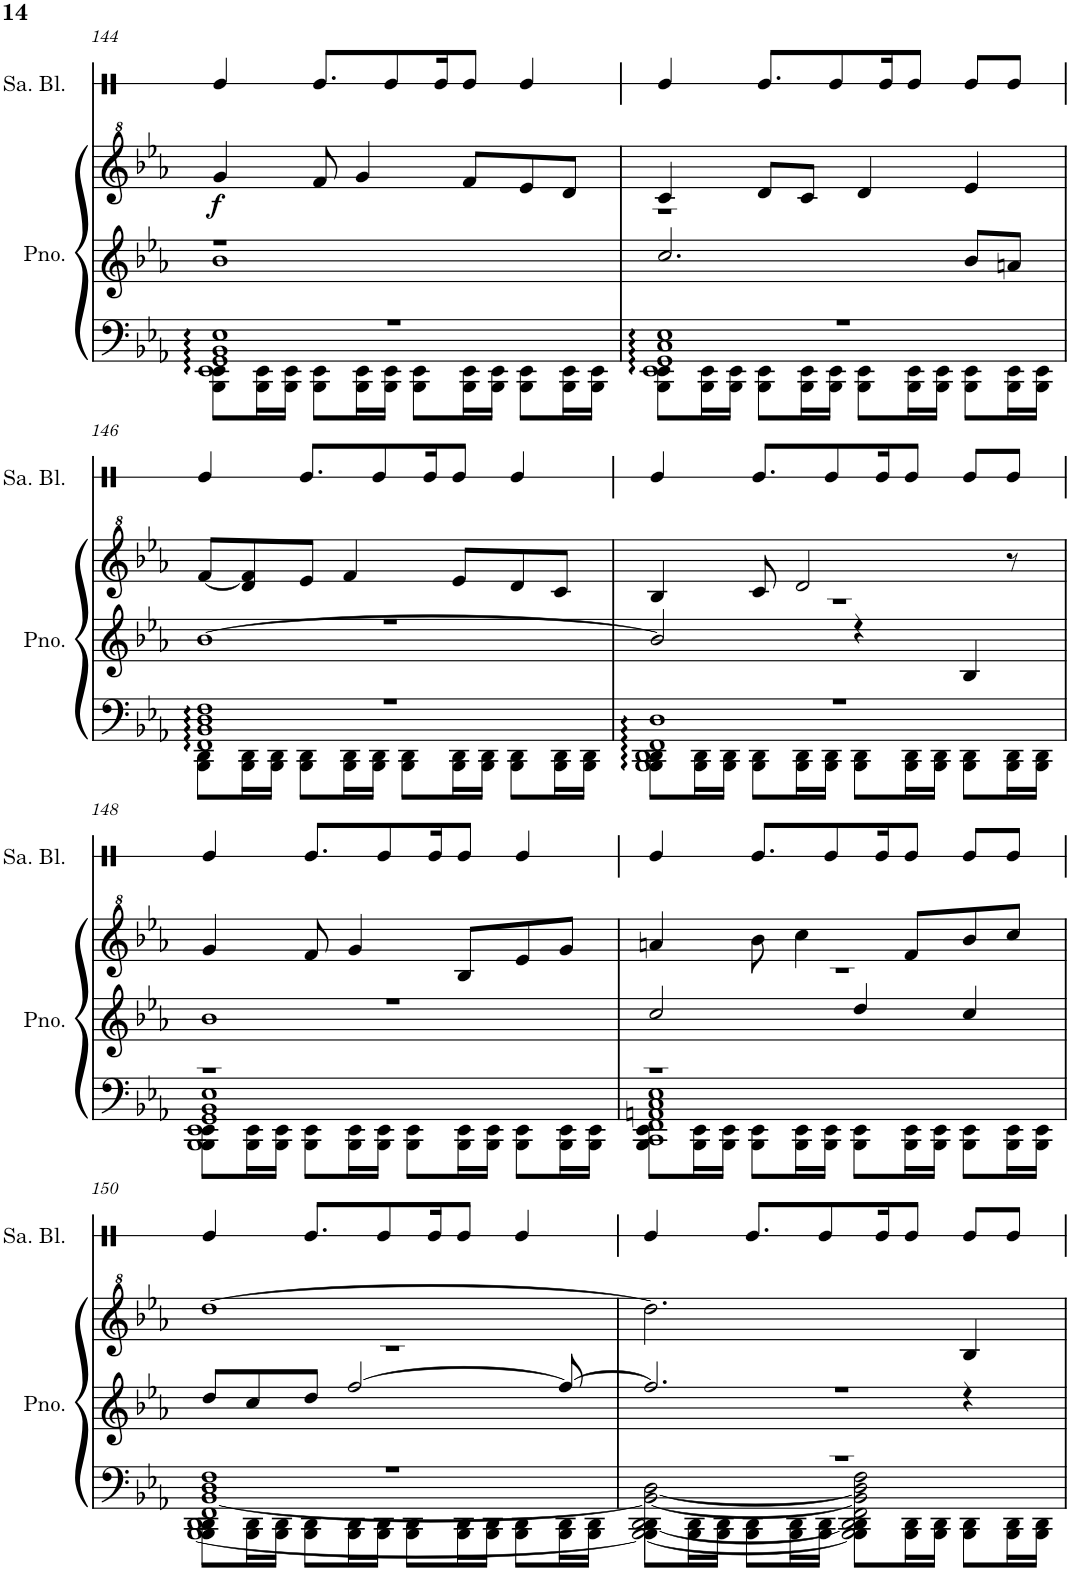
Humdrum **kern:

**kern	**kern	**kern	**dynam	**kern
*part2	*part2	*part2	*part2	*part1
*staff4	*staff3	*staff2	*staff2/3/4	*staff1
*I"钢琴	*	*	*	*I"沙锤块
!!LO:PB:g=z
*clefF4	*clefG2	*clefG^2	*	*clefX
*k[b-e-a-]	*k[b-e-a-]	*k[b-e-a-]	*	*k[]
*M4/4	*M4/4	*M4/4	*	*M4/4
=144	=144	=144	=144	=144
*^	*^	*	*	*
*	*^	*	*	*	*	*
!	!	!	!	!	!	!LO:DY:b	!
1EE- 1GG 1BB- 1E-	8BBB-\ 8EE-\L	1r	1r	1b-	4gg/	f	4Re/
.	16BBB-\ 16EE-\L	.	.	.	.	.	.
.	16BBB-\ 16EE-\JJ	.	.	.	.	.	.
.	8BBB-\ 8EE-\L	.	.	.	8ff/	.	8.Re/L
.	16BBB-\ 16EE-\L	.	.	.	4gg/	.	.
.	16BBB-\ 16EE-\JJ	.	.	.	.	.	8Re/
.	8BBB-\ 8EE-\L	.	.	.	.	.	.
.	.	.	.	.	.	.	16Re/K
.	16BBB-\ 16EE-\L	.	.	.	8ff/L	.	8Re/J
.	16BBB-\ 16EE-\JJ	.	.	.	.	.	.
.	8BBB-\ 8EE-\L	.	.	.	8ee-/	.	4Re/
.	16BBB-\ 16EE-\L	.	.	.	8dd/J	.	.
.	16BBB-\ 16EE-\JJ	.	.	.	.	.	.
=145	=145	=145	=145	=145	=145	=145	=145
1EE- 1GG 1C 1E-	8BBB-\ 8EE-\L	1r	1r	2.cc/	4cc/	.	4Re/
.	16BBB-\ 16EE-\L	.	.	.	.	.	.
.	16BBB-\ 16EE-\JJ	.	.	.	.	.	.
.	8BBB-\ 8EE-\L	.	.	.	8dd/L	.	8.Re/L
.	16BBB-\ 16EE-\L	.	.	.	8cc/J	.	.
.	16BBB-\ 16EE-\JJ	.	.	.	.	.	8Re/
.	8BBB-\ 8EE-\L	.	.	.	4dd/	.	.
.	.	.	.	.	.	.	16Re/K
.	16BBB-\ 16EE-\L	.	.	.	.	.	8Re/J
.	16BBB-\ 16EE-\JJ	.	.	.	.	.	.
.	8BBB-\ 8EE-\L	.	.	8b-/L	4ee-/	.	8Re/L
.	16BBB-\ 16EE-\L	.	.	8an/J	.	.	8Re/J
.	16BBB-\ 16EE-\JJ	.	.	.	.	.	.
!!LO:LB:g=z
=146	=146	=146	=146	=146	=146	=146	=146
1FF 1BB- 1D 1F	8BBB-\ 8DD\L	1r	1r	[1b-	[8ff/L	.	4Re/
.	16BBB-\ 16DD\L	.	.	.	8dd/ 8ff/]	.	.
.	16BBB-\ 16DD\JJ	.	.	.	.	.	.
.	8BBB-\ 8DD\L	.	.	.	8ee-/J	.	8.Re/L
.	16BBB-\ 16DD\L	.	.	.	4ff/	.	.
.	16BBB-\ 16DD\JJ	.	.	.	.	.	8Re/
.	8BBB-\ 8DD\L	.	.	.	.	.	.
.	.	.	.	.	.	.	16Re/K
.	16BBB-\ 16DD\L	.	.	.	8ee-/L	.	8Re/J
.	16BBB-\ 16DD\JJ	.	.	.	.	.	.
.	8BBB-\ 8DD\L	.	.	.	8dd/	.	4Re/
.	16BBB-\ 16DD\L	.	.	.	8cc/J	.	.
.	16BBB-\ 16DD\JJ	.	.	.	.	.	.
=147	=147	=147	=147	=147	=147	=147	=147
1BBB- 1DD 1FF 1D	8BBB-\ 8DD\L	1r	1r	2b-/]	4b-/	.	4Re/
.	16BBB-\ 16DD\L	.	.	.	.	.	.
.	16BBB-\ 16DD\JJ	.	.	.	.	.	.
.	8BBB-\ 8DD\L	.	.	.	8cc/	.	8.Re/L
.	16BBB-\ 16DD\L	.	.	.	2dd/	.	.
.	16BBB-\ 16DD\JJ	.	.	.	.	.	8Re/
.	8BBB-\ 8DD\L	.	.	4r	.	.	.
.	.	.	.	.	.	.	16Re/K
.	16BBB-\ 16DD\L	.	.	.	.	.	8Re/J
.	16BBB-\ 16DD\JJ	.	.	.	.	.	.
.	8BBB-\ 8DD\L	.	.	4B-/	.	.	8Re/L
.	16BBB-\ 16DD\L	.	.	.	8r	.	8Re/J
.	16BBB-\ 16DD\JJ	.	.	.	.	.	.
!!LO:LB:g=z
=148	=148	=148	=148	=148	=148	=148	=148
1BBB- 1EE- 1GG 1BB- 1E-	8BBB-\ 8EE-\L	1r	1r	1b-	4gg/	.	4Re/
.	16BBB-\ 16EE-\L	.	.	.	.	.	.
.	16BBB-\ 16EE-\JJ	.	.	.	.	.	.
.	8BBB-\ 8EE-\L	.	.	.	8ff/	.	8.Re/L
.	16BBB-\ 16EE-\L	.	.	.	4gg/	.	.
.	16BBB-\ 16EE-\JJ	.	.	.	.	.	8Re/
.	8BBB-\ 8EE-\L	.	.	.	.	.	.
.	.	.	.	.	.	.	16Re/K
.	16BBB-\ 16EE-\L	.	.	.	8b-/L	.	8Re/J
.	16BBB-\ 16EE-\JJ	.	.	.	.	.	.
.	8BBB-\ 8EE-\L	.	.	.	8ee-/	.	4Re/
.	16BBB-\ 16EE-\L	.	.	.	8gg/J	.	.
.	16BBB-\ 16EE-\JJ	.	.	.	.	.	.
=149	=149	=149	=149	=149	=149	=149	=149
1CC 1FF 1AAn 1C 1E-	8BBB-\ 8EE-\L	1r	1r	2cc/	4aan/	.	4Re/
.	16BBB-\ 16EE-\L	.	.	.	.	.	.
.	16BBB-\ 16EE-\JJ	.	.	.	.	.	.
.	8BBB-\ 8EE-\L	.	.	.	8bb-\	.	8.Re/L
.	16BBB-\ 16EE-\L	.	.	.	4ccc\	.	.
.	16BBB-\ 16EE-\JJ	.	.	.	.	.	8Re/
.	8BBB-\ 8EE-\L	.	.	4dd/	.	.	.
.	.	.	.	.	.	.	16Re/K
.	16BBB-\ 16EE-\L	.	.	.	8ff/L	.	8Re/J
.	16BBB-\ 16EE-\JJ	.	.	.	.	.	.
.	8BBB-\ 8EE-\L	.	.	4cc/	8bb-/	.	8Re/L
.	16BBB-\ 16EE-\L	.	.	.	8ccc/J	.	8Re/J
.	16BBB-\ 16EE-\JJ	.	.	.	.	.	.
!!LO:LB:g=z
=150	=150	=150	=150	=150	=150	=150	=150
[1BBB- 1DD 1FF [1BB- 1D 1F	8BBB-\ 8DD\L	1r	1r	8dd/L	[1ddd	.	4Re/
.	16BBB-\ 16DD\L	.	.	8cc/	.	.	.
.	16BBB-\ 16DD\JJ	.	.	.	.	.	.
.	8BBB-\ 8DD\L	.	.	8dd/J	.	.	8.Re/L
.	16BBB-\ 16DD\L	.	.	[2ff/	.	.	.
.	16BBB-\ 16DD\JJ	.	.	.	.	.	8Re/
.	8BBB-\ 8DD\L	.	.	.	.	.	.
.	.	.	.	.	.	.	16Re/K
.	16BBB-\ 16DD\L	.	.	.	.	.	8Re/J
.	16BBB-\ 16DD\JJ	.	.	.	.	.	.
.	8BBB-\ 8DD\L	.	.	.	.	.	4Re/
.	16BBB-\ 16DD\L	.	.	8ff/_	.	.	.
.	16BBB-\ 16DD\JJ	.	.	.	.	.	.
=151	=151	=151	=151	=151	=151	=151	=151
2BBB-\_ [2DD\ 2BB-\_ [2D\	8BBB-\ 8DD\L	1r	1r	2.ff/]	2.ddd\]	.	4Re/
.	16BBB-\ 16DD\L	.	.	.	.	.	.
.	16BBB-\ 16DD\JJ	.	.	.	.	.	.
.	8BBB-\ 8DD\L	.	.	.	.	.	8.Re/L
.	16BBB-\ 16DD\L	.	.	.	.	.	.
.	16BBB-\ 16DD\JJ	.	.	.	.	.	8Re/
2BBB-\] 2DD\] 2FF\ 2BB-\] 2D\] 2F\	8BBB-\ 8DD\L	.	.	.	.	.	.
.	.	.	.	.	.	.	16Re/K
.	16BBB-\ 16DD\L	.	.	.	.	.	8Re/J
.	16BBB-\ 16DD\JJ	.	.	.	.	.	.
.	8BBB-\ 8DD\L	.	.	4r	4b-/	.	8Re/L
.	16BBB-\ 16DD\L	.	.	.	.	.	8Re/J
.	16BBB-\ 16DD\JJ	.	.	.	.	.	.
*v	*v	*v	*	*	*	*	*
*	*v	*v	*	*	*
=	=	=	=	=
*-	*-	*-	*-	*-
